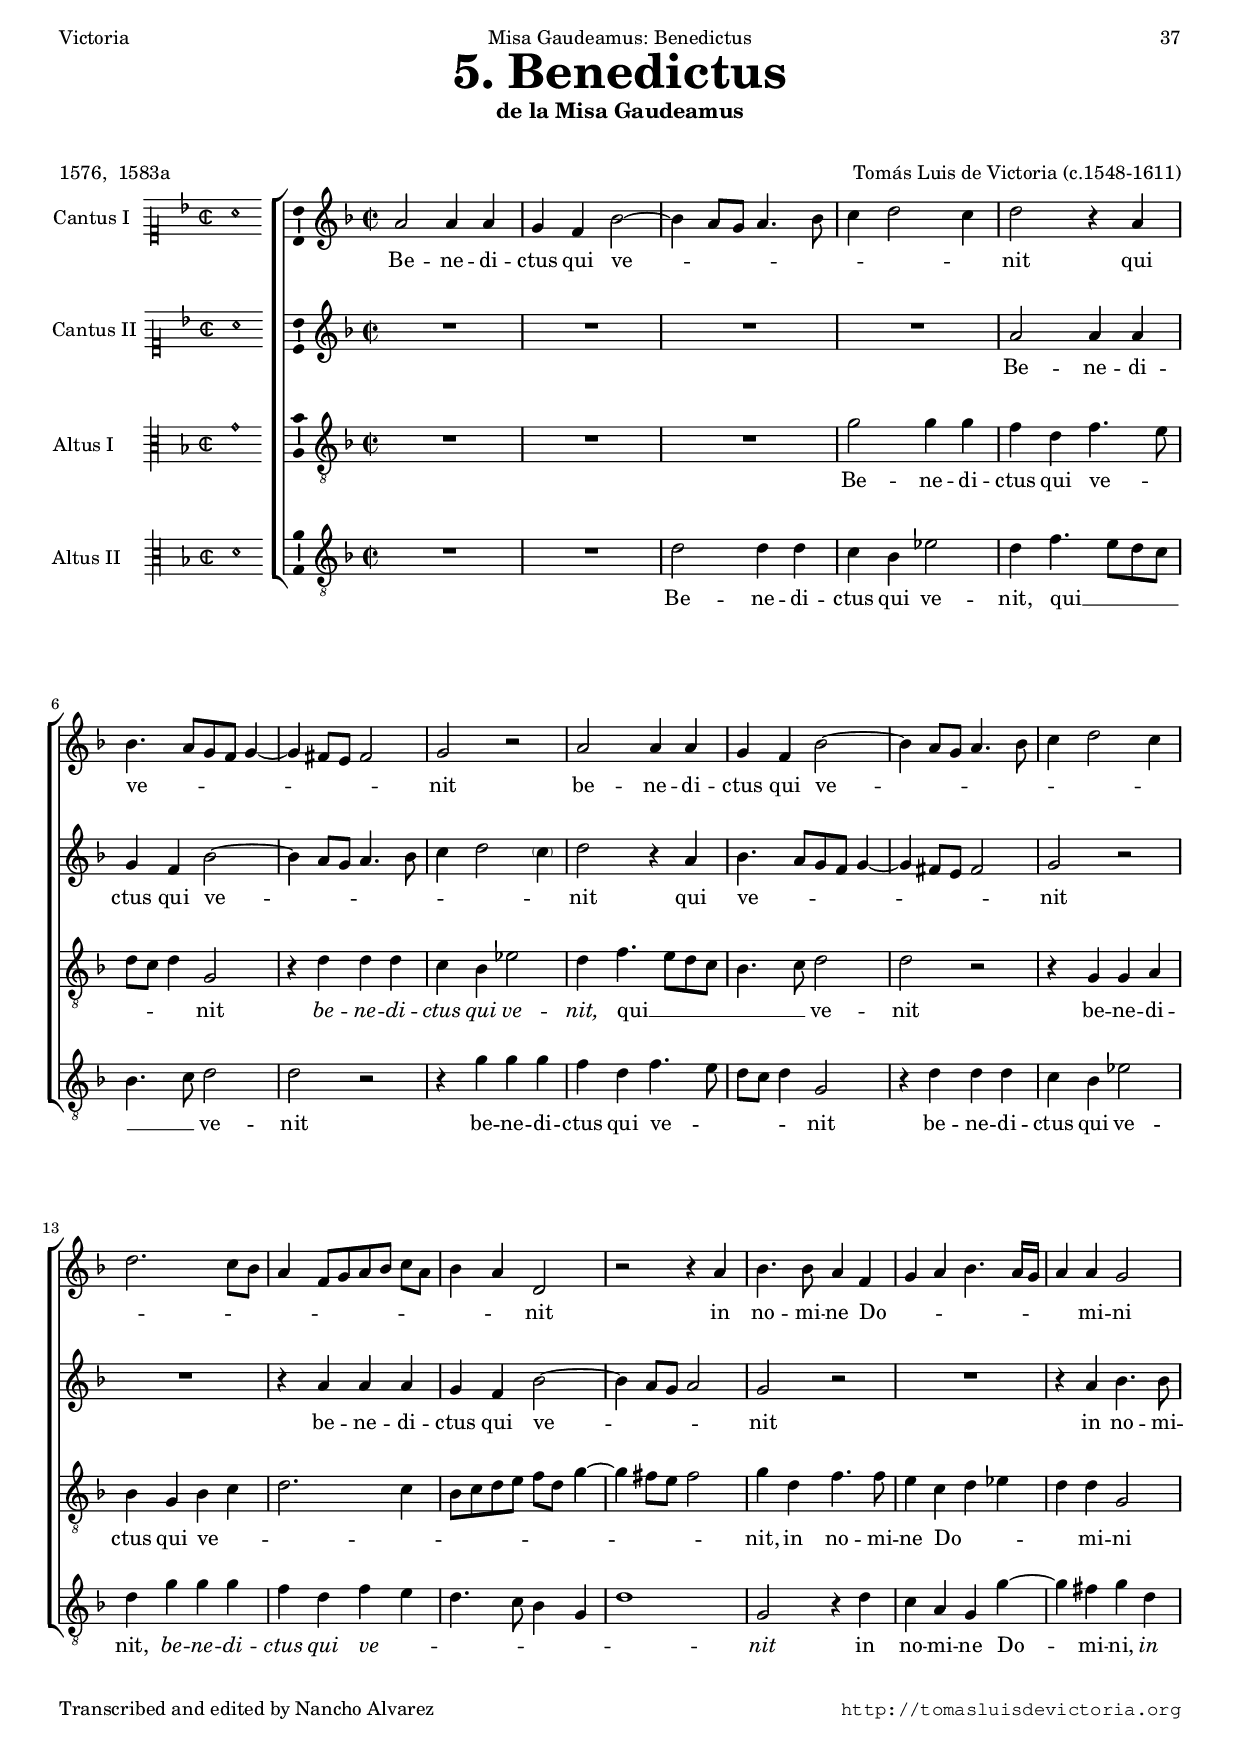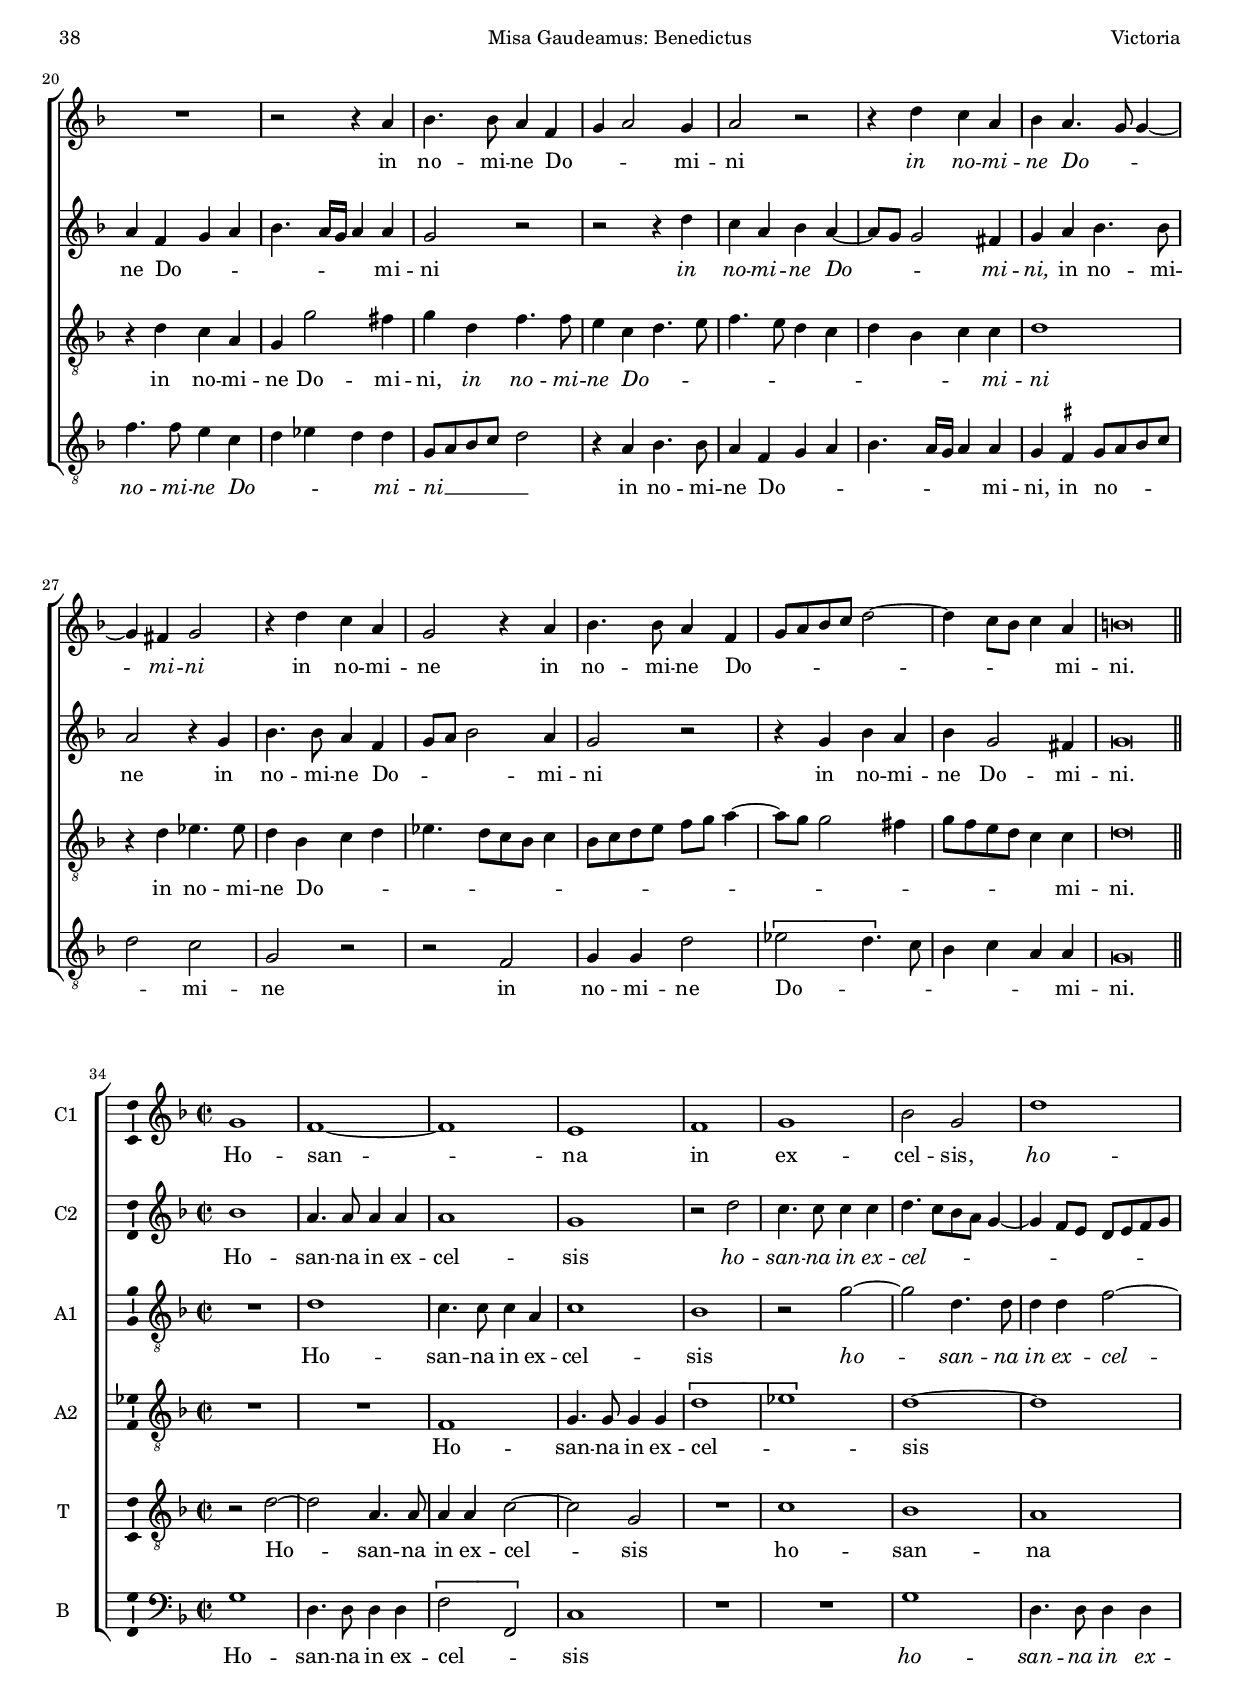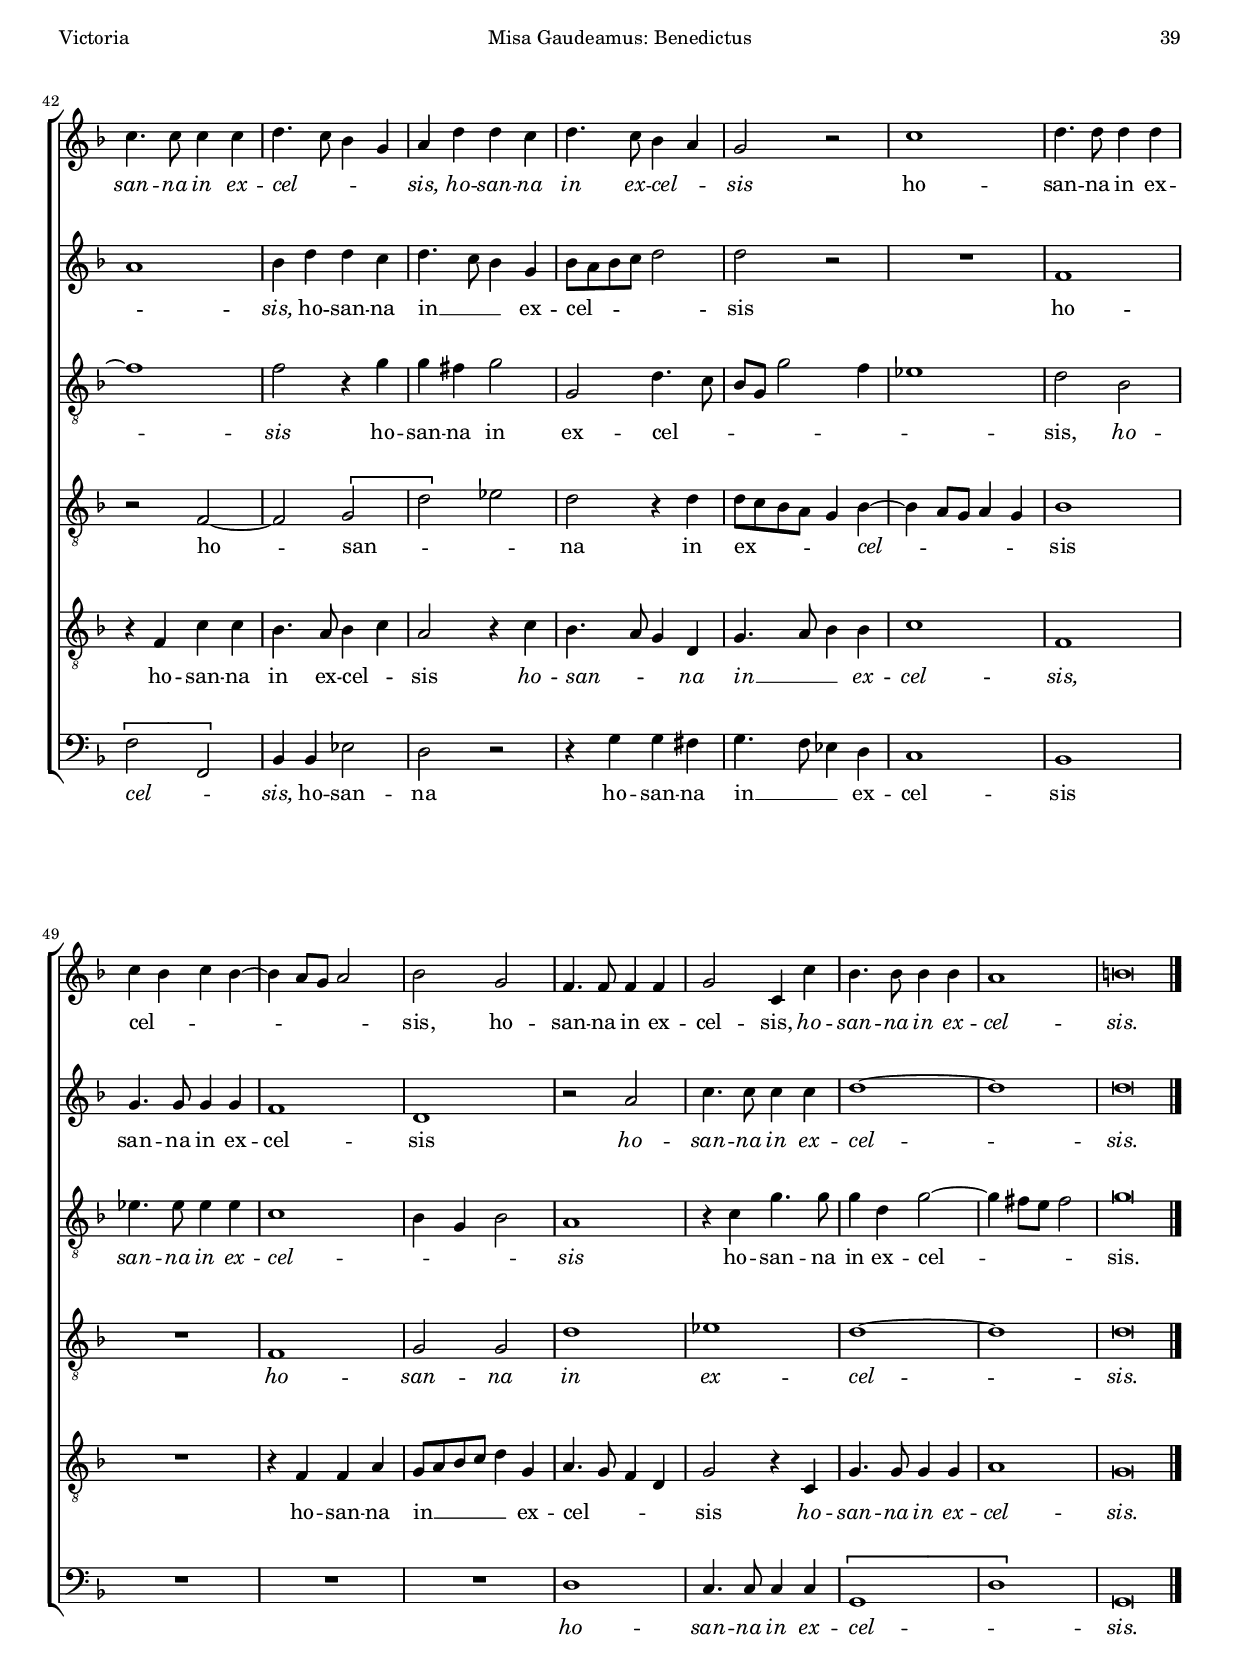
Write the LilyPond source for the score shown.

\version "2.22.0"

#(set-default-paper-size "a4")
#(set-global-staff-size 16.7)
#(ly:set-option 'point-and-click #f)
%mobile -s14.0 -i3.2

italicas=\override LyricText.font-shape = #'italic
rectas=\override LyricText.font-shape = #'upright
ss=\once \set suggestAccidentals = ##t
incipitwidth = 20

htitle="Misa Gaudeamus: Benedictus"
hcomposer="Victoria"

% transcripted from 1576

\header {
	title=\markup{\fontsize #4 "5. Benedictus"}
	subtitle="de la Misa Gaudeamus"
	subsubtitle=" "
	composer="Tomás Luis de Victoria (c.1548-1611)"
        pdfauthor=\composer
	%opus="(-)"
	poet="1576,  1583a"
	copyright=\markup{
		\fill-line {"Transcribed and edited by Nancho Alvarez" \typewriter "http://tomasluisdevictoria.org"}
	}
%	tagline=""
}


global={\key f \major \time 2/2  \skip 1*33 \bar "||" 
}

cantus={
	a'2 a'4 a' |
	g' f' bes'2 ~ |
	bes'4 a'8 g' a'4. bes'8 |
	c''4 d''2 c''4 |
%5
	d''2 r4 a' |
	bes'4.  a'8[ g' f'] g'4 ~ |
	g' fis'8 e' fis'2 |
	g' r |
	a' a'4 a' |
%10
	g' f' bes'2 ~ |
	bes'4 a'8 g' a'4. bes'8 |
	c''4 d''2 c''4 |
	d''2. c''8 bes' |
	a'4 f'8[ g' a' bes'] c''[ a'] |
%15
	bes'4 a' d'2 |
	r r4 a' |
	bes'4. bes'8 a'4 f' |
	g' a' bes'4. a'16 g' |
	a'4 a' g'2 |
%20
	R1*4/4 |
	r2 r4 a' |
	bes'4. bes'8 a'4 f' |
	g' a'2 g'4 |
	a'2 r |
%25
	r4 d'' c'' a' |
	bes' a'4. g'8 g'4 ~ |
	g' fis' g'2 |
	r4 d'' c'' a' |
	g'2 r4 a' |
%30
	bes'4. bes'8 a'4 f' |
	g'8 a' bes' c'' d''2 ~ |
	d''4 c''8 bes' c''4 a' |
	b'\breve*1/2 |
	
}

cantusdos={
	R1*4/4 |
	R1*4/4 |
	R1*4/4 |
	R1*4/4 |
%5
	a'2 a'4 a' |
	g' f' bes'2 ~ |
	bes'4 a'8 g' a'4. bes'8 |
	c''4 d''2 \parenthesize c''4 | % sostenido en 1576, ¿en 1583a?
	d''2 r4 a' |
%10
	bes'4.  a'8[ g' f'] g'4 ~ |
	g' fis'8 e' fis'2 |
	g' r |
	R1*4/4 |
	r4 a' a' a' |
%15
	g' f' bes'2 ~ |
	bes'4 a'8 g' a'2 |
	g' r |
	R1*4/4 |
	r4 a' bes'4. bes'8 |
%20
	a'4 f' g' a' |
	bes'4. a'16 g' a'4 a' |
	g'2 r |
	r r4 d'' |
	c'' a' bes' a' ~ |
%25
	a'8 g' g'2 fis'4 |
	g' a' bes'4. bes'8 |
	a'2 r4 g' |
	bes'4. bes'8 a'4 f' |
	g'8 a' bes'2 a'4 |
%30
	g'2 r |
	r4 g' bes' a' |
	bes' g'2 fis'4 |
	g'\breve*1/2 |
}

altus={
	R1*4/4 |
	R1*4/4 |
	R1*4/4 |
	g'2 g'4 g' |
%5
	f' d' f'4. e'8 |
	d' c' d'4 g2 |
	r4 d' d' d' |
	c' bes ees'2 |
	d'4 f'4. e'8 d' c' |
%10
	bes4. c'8 d'2 |
	d' r |
	r4 g g a |
	bes g bes c' |
	d'2. c'4 |
%15
	bes8 c' d' e' f' d' g'4 ~ |
	g' fis'8 e' fis'2 |
	g'4 d' f'4. f'8 |
	e'4 c' d' ees' |
	d' d' g2 |
%20
	r4 d' c' a |
	g g'2 fis'4 |
	g' d' f'4. f'8 |
	e'4 c' d'4. e'8 |
	f'4. e'8 d'4 c' |
%25
	d' bes c' c' |
	d'1 |
	r4 d' ees'4. ees'8 |
	d'4 bes c' d' |
	ees'4.  d'8[ c' bes] c'4 |
%30
	bes8 c' d' e' f' g' a'4 ~ |
	a'8 g' g'2 fis'4 |
	g'8 f' e' d' c'4 c' |
	d'\breve*1/2 |
}

altusdos={
	R1*4/4 |
	R1*4/4 |
	d'2 d'4 d' |
	c' bes ees'2 |
%5
	d'4 f'4. e'8 d' c' | %! CSIC hace 4 4 8 8 8 8  
	bes4. c'8 d'2 |
	d' r |
	r4 g' g' g' |
	f' d' f'4. e'8 |
%10
	d' c' d'4 g2 |
	r4 d' d' d' |
	c' bes ees'2 |
	d'4 g' g' g' |
	f' d' f' e' |
%15
	d'4. c'8 bes4 g |
	d'1 |
	g2 r4 d' |
	c' a g g' ~ |
	g' fis' g' d' |
%20
	f'4. f'8 e'4 c' |
	d' ees' d' d' |
	g8 a bes c' d'2 |
	r4 a bes4. bes8 |
	a4 f g a |
%25
	bes4. a16 g a4 a |
	g \ss fis g8 a bes c' |
	d'2 c' |
	g r |
	r f |
%30
	g4 g d'2 |
	\[ees' d'4.\] c'8 |
	bes4 c' a a |
	g\breve*1/2 |
}


textocantus=\lyricmode{
Be -- ne -- di -- ctus qui ve -- _ _ _ _ _ _ _ _ nit
qui ve -- _ _ _ _ _ _ _ _ nit
be -- ne -- di -- ctus qui ve -- _ _ _ _ _ _ _ _ _ _ _ _ _ _ _ _ _ _ _ _ nit
in no -- mi -- ne Do -- _ _ _ _ _ _ mi -- ni
in no -- mi -- ne Do -- _ _ mi -- ni
\italicas
in no -- mi -- ne Do -- _ _ _ mi -- ni
\rectas
in no -- mi -- ne 
in no -- mi -- ne Do -- _ _ _ _ _ _ _ _ _ mi -- ni.
}

textocantusdos=\lyricmode{
Be -- ne -- di -- ctus qui ve -- _ _ _ _ _ _ _ _ nit
qui ve -- _ _ _ _ _ _ _ _ nit
be -- ne -- di -- ctus qui ve -- _ _ _ _ nit
in no -- mi -- ne Do -- _ _ _ _ _ _ mi -- ni
\italicas
in no -- mi -- ne Do -- _ _ _ mi -- ni,
\rectas
in no -- mi -- ne
in no -- mi -- ne Do -- _ _ _ mi -- ni
in no -- mi -- ne Do -- mi -- ni.
}

textoaltus=\lyricmode{
Be -- ne -- di -- ctus qui ve -- _ _ _ _ nit
\italicas
be -- ne -- di -- ctus qui ve -- nit,
\rectas
qui __ _ _ _ _ _ ve -- nit
be -- ne -- di -- ctus qui ve -- _ _ _ _ _ _ _ _ _ _ _ _ _ _ nit,
in no -- mi -- ne Do -- _ _ _ mi -- ni
in no -- mi -- ne Do -- mi -- ni,
\italicas
in no -- mi -- ne Do -- _ _ _ _ _ _ _ _ _ mi -- ni
\rectas
in no -- mi -- ne Do -- _ _ _ _ _ _ _ _ _ _ _ _ _ _ _ _ _ _ _ _ _ _ _ mi -- ni.
}

textoaltusdos=\lyricmode{
Be -- ne -- di -- ctus qui ve -- nit,
qui __ _ _ _ _ _ ve -- nit
be -- ne -- di -- ctus qui ve -- _ _ _ _ nit
be -- ne -- di -- ctus qui ve -- nit,
\italicas
be -- ne -- di -- ctus qui ve -- _ _ _ _ _ _ nit
\rectas
in no -- mi -- ne Do -- _ mi -- ni,
\italicas
in no -- mi -- ne Do -- _ _ _ mi -- ni __ _ _ _ _ 
\rectas
in no -- mi -- ne Do -- _ _ _ _ _ _ mi -- ni,
in no -- _ _ _ _ mi -- ne
in no -- mi -- ne Do -- _ _ _ _ _ mi -- ni. % original: mi -- ni __ _
}

incipitcantus=\markup{
	\score{
		{ 
		\set Staff.instrumentName="Cantus I  "
		\override NoteHead.style = #'neomensural
		\override Rest.style = #'neomensural
		\override Staff.TimeSignature.style = #'neomensural
		\cadenzaOn 
		\clef "petrucci-c1"
		\key f \major
		\time 2/2
		a'1
		} 
	\layout {
		\context {\Voice
			\remove Ligature_bracket_engraver
			\consists Mensural_ligature_engraver
		}
		line-width=\incipitwidth
		indent = 0
	}
	}
}

incipitcantusdos=\markup{
	\score{
		{ 
		\set Staff.instrumentName="Cantus II "
		\override NoteHead.style = #'neomensural
		\override Rest.style = #'neomensural
		\override Staff.TimeSignature.style = #'neomensural
		\cadenzaOn 
		\clef "petrucci-c1"
		\key f \major
		\time 2/2
		a'1
		} 
	\layout {
		\context {\Voice
			\remove Ligature_bracket_engraver
			\consists Mensural_ligature_engraver
		}
		line-width=\incipitwidth
		indent = 0
	}
	}
}


incipitaltus=\markup{
	\score{
		{ 
		\set Staff.instrumentName="Altus I     " % Altus primus
		\override NoteHead.style = #'neomensural 
		\override Rest.style = #'neomensural
		\override Staff.TimeSignature.style = #'neomensural
		\cadenzaOn 
		\clef "petrucci-c3"
		\key f \major
		\time 2/2
		g'1
		} 
	\layout {
		\context {\Voice
			\remove Ligature_bracket_engraver
			\consists Mensural_ligature_engraver
		}
		line-width=\incipitwidth
		indent = 0
	}
	}
}


incipitaltusdos=\markup{
	\score{
		{ 
		\set Staff.instrumentName="Altus II    "
		\override NoteHead.style = #'neomensural 
		\override Rest.style = #'neomensural
		\override Staff.TimeSignature.style = #'neomensural
		\cadenzaOn 
		\clef "petrucci-c3"
		\key f \major
		\time 2/2
		d'1
		} 
	\layout {
		\context {\Voice
			\remove Ligature_bracket_engraver
			\consists Mensural_ligature_engraver
		}
		line-width=\incipitwidth
		indent = 0
	}
	}
}


\score {\transpose c' c'{
\new ChoirStaff<<

	\new Staff <<\global
	\new Voice="v1" {
		\set Staff.instrumentName=\incipitcantus
		\clef "treble"
		\cantus }
	\new Lyrics \lyricsto "v1" {\textocantus }
	>>
	
	\new Staff <<\global
	\new Voice="v5" {
		\set Staff.instrumentName=\incipitcantusdos
		\clef "treble"
		\cantusdos }
	\new Lyrics \lyricsto "v5" {\textocantusdos }
	>>
	
	\new Staff << \global
	\new Voice="v2" {
		\set Staff.instrumentName=\incipitaltus
		\clef "G_8" 
		\altus}
	\new Lyrics \lyricsto "v2" {\textoaltus }
	>>
	
	\new Staff << \global
	\new Voice="v6" {
		\set Staff.instrumentName=\incipitaltusdos
		\clef "G_8" 
		\altusdos}
	\new Lyrics \lyricsto "v6" {\textoaltusdos }
	>>

>>

	}%transpose

\layout{ 
        \context {\Lyrics 
                \override VerticalAxisGroup.staff-affinity = #UP
                \override VerticalAxisGroup.nonstaff-relatedstaff-spacing =
                        #'((basic-distance . 0) (minimum-distance . 0) (padding . 1))
                %\override LyricText.font-size = #1.2
                \override LyricHyphen.minimum-distance = #0.5
        }
        \context {\Score 
                \override BarNumber.padding = #2 
        }
        \context {\Voice 
                melismaBusyProperties = #'()
                %autoBeaming = ##f
        }
        \context {\Staff 
                \override VerticalAxisGroup.staff-staff-spacing =
                        #'((basic-distance . 12) (minimum-distance . 0) (padding . 1))
                %\RemoveEmptyStaves
                \consists Ambitus_engraver 
                \override LigatureBracket.padding = #1
        }
}

%\midi {}

}


%%%%%%%%%%%%%%%%%%%%%%%%%%%%%%%%%%%%%%%%%%%%%%%%%%%%%%%%%%%%%%%%%%%%%%%

global={\key f \major \time 2/2 \skip 1*23 \bar "|."
}

cantus={
	\set Score.currentBarNumber = #34 \bar ""
	g'1 |
%35
	f' ~ |
	f' |
	e' |
	f' |
	g' |
%40
	bes'2 g' |
	d''1 |
	c''4. c''8 c''4 c'' |
	d''4. c''8 bes'4 g' |
	a' d'' d'' c'' |
%45
	d''4. c''8 bes'4 a' |
	g'2 r |
	c''1 |
	d''4. d''8 d''4 d'' |
	c'' bes' c'' bes' ~ |
%50
	bes' a'8 g' a'2 |
	bes' g' |
	f'4. f'8 f'4 f' |
	g'2 c'4 c'' |
	bes'4. bes'8 bes'4 bes' |
%55
	a'1 |
	b'\breve*1/2
}

cantusdos={
	
	bes'1 |
%35
	a'4. a'8 a'4 a' |
	a'1 |
	g' |
	r2 d'' |
	c''4. c''8 c''4 c'' |
%40
	d''4.  c''8[ bes' a'] g'4 ~ |
	g' f'8 e' d' e' f' g' |
	a'1 |
	bes'4 d'' d'' c'' |
	d''4. c''8 bes'4 g' |
%45
	bes'8 a' bes' c'' d''2 |
	d'' r |
	R1*4/4 |
	f'1 |
	g'4. g'8 g'4 g' |
%50
	f'1 |
	d' |
	r2 a' |
	c''4. c''8 c''4 c'' |
	d''1 ~ |
%55
	d'' |
	d''\breve*1/2
}

altus={
	R1*4/4 |
%35
	d'1 |
	c'4. c'8 c'4 a |
	c'1 |
	bes |
	r2 g' ~ |
%40
	g' d'4. d'8 |
	d'4 d' f'2 ~ |
	f'1 |
	f'2 r4 g' |
	g' fis' g'2 |
%45
	g d'4. c'8 |
	bes g g'2 f'4 |
	ees'1 |
	d'2 bes |
	ees'4. ees'8 ees'4 ees' |
%50
	c'1 |
	bes4 g bes2 |
	a1 |
	r4 c' g'4. g'8 |
	g'4 d' g'2 ~ |
%55
	g'4 fis'8 e' fis'2 |
	g'\breve*1/2
}

altusdos={
	R1*4/4 |
%35
	R1*4/4 |
	f1 |
	g4. g8 g4 g |
	\[d'1 |
	ees'\] |
%40
	d' ~ |
	d' |
	r2 f ~ |
	f \[g |
	d'\] ees' |
%45
	d' r4 d' |
	d'8 c' bes a g4 bes ~ |
	bes a8 g a4 g |
	bes1 |
	R1*4/4 |
%50
	f1 |
	g2 g |
	d'1 |
	ees' |
	d' ~ |
%55
	d' |
	d'\breve*1/2
}

tenor={
	r2 d' ~ |
%35
	d' a4. a8 |
	a4 a c'2 ~ |
	c' g |
	R1*4/4 |
	c'1 |
%40
	bes |
	a |
	r4 f c' c' |
	bes4. a8 bes4 c' |
	a2 r4 c' |
%45
	bes4. a8 g4 d |
	g4. a8 bes4 bes |
	c'1 |
	f |
	R1*4/4 |
%50
	r4 f f a |
	g8 a bes c' d'4 g |
	a4. g8 f4 d |
	g2 r4 c |
	g4. g8 g4 g |
%55
	a1 |
	g\breve*1/2
}

bassus={
	g1 |
%35
	d4. d8 d4 d |
	\[f2 f,\] |
	c1 |
	R1*4/4 |
	R1*4/4 |
%40
	g1 |
	d4. d8 d4 d |
	\[f2 f,\] |
	bes,4 bes, ees2 |
	d r |
%45
	r4 g g fis |
	g4. f8 ees4 d |
	c1 |
	bes, |
	R1*4/4 |
%50
	R1*4/4 |
	R1*4/4 |
	d1 |
	c4. c8 c4 c |
	\[g,1 |
%55
	d\] |
	g,\breve*1/2
}

textocantus=\lyricmode{
Ho -- san -- _ na % Osanna
in ex -- cel -- sis,
\italicas
ho -- san -- na in ex -- cel -- _ _ _ sis, 
ho -- san -- na in ex -- cel -- _ sis
\rectas
ho -- san -- na in ex -- cel -- _ _ _ _ _ _ _ sis,
ho -- san -- na in ex -- cel -- sis,
\italicas
ho -- san -- na in ex -- cel -- sis.
}

textocantusdos=\lyricmode{
Ho -- san -- na in ex -- cel -- sis
\italicas
ho -- san -- na in ex -- cel -- _ _ _ _ _ _ _ _ _ _ _ _ sis,
\rectas
ho -- san -- na in __ _ _ ex -- cel -- _ _ _ _ sis
ho -- san -- na in ex -- cel -- sis
\italicas
ho -- san -- na in ex -- cel -- _ sis.
}

textoaltus=\lyricmode{
Ho -- san -- na in ex -- cel -- sis
\italicas
ho -- _ san -- na in ex -- cel -- _ sis
\rectas
ho -- san -- na in ex -- cel -- _ _ _ _ _ _ sis,
\italicas
ho -- san -- na in ex -- cel -- _ _ _ sis 
\rectas
ho -- san -- na in ex -- cel -- _ _ _ _ sis.
}

textoaltusdos=\lyricmode{
Ho -- san -- na in ex -- cel -- _ sis _
ho -- _ san -- _ _ na
in ex -- _ _ _ _ \italicas cel -- _ _ _ _ _ \rectas sis % cel _
\italicas
ho -- san -- na in ex -- cel -- _ sis.
}

textotenor=\lyricmode{
Ho -- _ san -- na in ex -- cel -- _ sis
ho -- san -- na
ho -- san -- na in ex -- cel -- _ sis
\italicas
ho -- san -- _ _ na in __ _ _ ex -- cel -- sis,
\rectas
ho -- san -- na in __ _ _ _ _ ex -- cel -- _ _ _ sis
\italicas
ho -- san -- na in ex -- cel -- sis.
}

textobassus=\lyricmode{
Ho -- san -- na in ex -- cel -- _ sis
\italicas
ho -- san -- na in ex -- cel -- _ sis,
\rectas
ho -- san -- na
ho -- san -- na in __ _ _ ex -- cel -- sis
\italicas
ho -- san -- na in ex -- cel -- _ sis.
}


\score {\transpose c' c'{
\new ChoirStaff<<

	\new Staff <<\global
	\new Voice="v1" {
		\set Staff.instrumentName="C1 "
		\clef "treble"
		\cantus }
	\new Lyrics \lyricsto "v1" {\textocantus }
	>>
	
	\new Staff <<\global
	\new Voice="v5" {
		\set Staff.instrumentName="C2 "
		\clef "treble"
		\cantusdos }
	\new Lyrics \lyricsto "v5" {\textocantusdos }
	>>
	
	\new Staff << \global
	\new Voice="v2" {
		\set Staff.instrumentName="A1 " 
		\clef "G_8" 
		\altus}
	\new Lyrics \lyricsto "v2" {\textoaltus }
	>>
	
	\new Staff << \global
	\new Voice="v6" {
		\set Staff.instrumentName="A2 "
		\clef "G_8" 
		\altusdos}
	\new Lyrics \lyricsto "v6" {\textoaltusdos }
	>>

	
	\new Staff <<\global
	\new Voice="v3" {
		\set Staff.instrumentName="T  "
		\clef "G_8"
		\tenor }
	\new Lyrics \lyricsto "v3" {\textotenor }
	>>
	

	\new Staff <<\global
	\new Voice="v4" {
		\set Staff.instrumentName="B  "
		\clef "bass" 
		\bassus }
	\new Lyrics \lyricsto "v4" {\textobassus }
	>>
	
>>

	}%transpose

\layout{ 
	indent = 0.8\cm
        \context {\Lyrics 
                \override VerticalAxisGroup.staff-affinity = #UP
                \override VerticalAxisGroup.nonstaff-relatedstaff-spacing =
                        #'((basic-distance . 0) (minimum-distance . 0) (padding . 1))
                \override LyricText.font-size = #1.2
                \override LyricHyphen.minimum-distance = #0.5
        }
        \context {\Score 
                \override BarNumber.padding = #2 
        }
        \context {\Voice 
                melismaBusyProperties = #'()
                %autoBeaming = ##f
        }
        \context {\Staff 
                \override VerticalAxisGroup.staff-staff-spacing =
                        #'((basic-distance . 11) (minimum-distance . 0) (padding . 1))
                %\RemoveEmptyStaves
                \consists Ambitus_engraver 
                \override LigatureBracket.padding = #1
        }
}


%\midi {}

}

\paper{
	evenHeaderMarkup=\markup  \fill-line { \fromproperty #'page:page-number-string \htitle \hcomposer }
	oddHeaderMarkup= \markup  \fill-line { \on-the-fly #not-first-page \hcomposer \on-the-fly #not-first-page \htitle \on-the-fly #not-first-page \fromproperty #'page:page-number-string }
	%system-count=20
	%page-count = 8
	ragged-last-bottom = ##f
	indent=3.8\cm
	system-system-spacing =
	#'((basic-distance . 20) (minimum-distance . 0) (padding . 5))
	top-system-spacing = % header
	#'((basic-distance . 10) (minimum-distance . 0) (padding . 0))
	last-bottom-spacing = % footer
	#'((basic-distance . 12) (minimum-distance . 0) (padding . 0))


first-page-number=36
oddHeaderMarkup=\markup \fill-line {\hcomposer \htitle \fromproperty #'page:page-number-string }
evenHeaderMarkup=\markup \fill-line {\on-the-fly #not-first-page \fromproperty #'page:page-number-string \on-the-fly #not-first-page \htitle \on-the-fly #not-first-page \hcomposer }

first-page-number=37
}